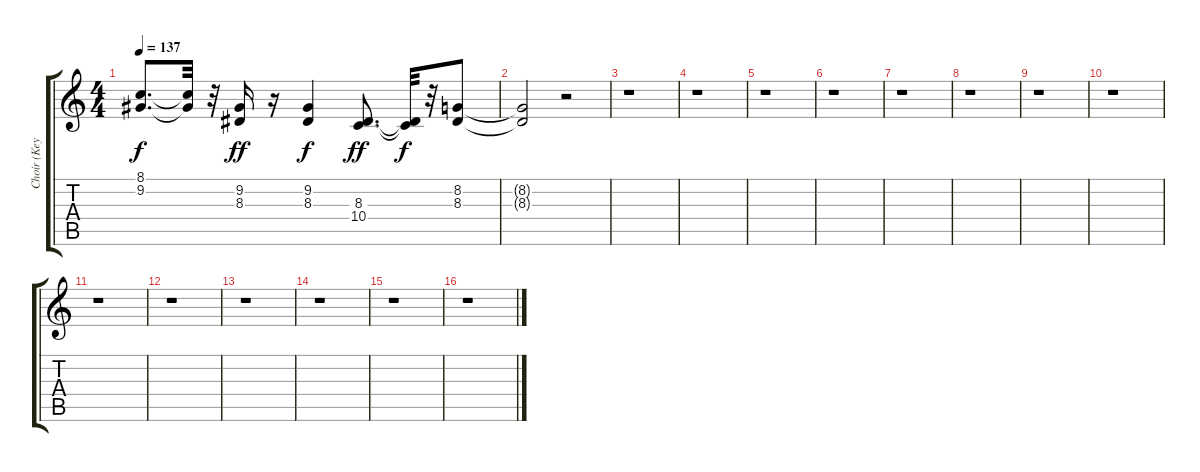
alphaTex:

\track ("Choir (Keyboard)" "Choir (Key") {instrument choiraahs}
\staff {score tabs}
\tuning (E4 B3 G3 D3 A2 E2) {hide}
\ts (4 4)
\tempo 137
\clef g2
\ks c
(8.1 9.2).8{d dy f} (8.1{t} 9.2{t}).32 r.32 (9.2 8.3).16{dy ff} r.16 (9.2 8.3).4{dy f} (8.3 10.4).8{d dy ff} (8.3{t} 10.4{t}).32{dy f} r.32 (8.2 8.3).8 |
(8.2{t} 8.3{t}).2 r.2 |
r.1 |
r.1 |
r.1 |
r.1 |
r.1 |
r.1 |
r.1 |
r.1 |
r.1 |
r.1 |
r.1 |
r.1 |
r.1 |
r.1
